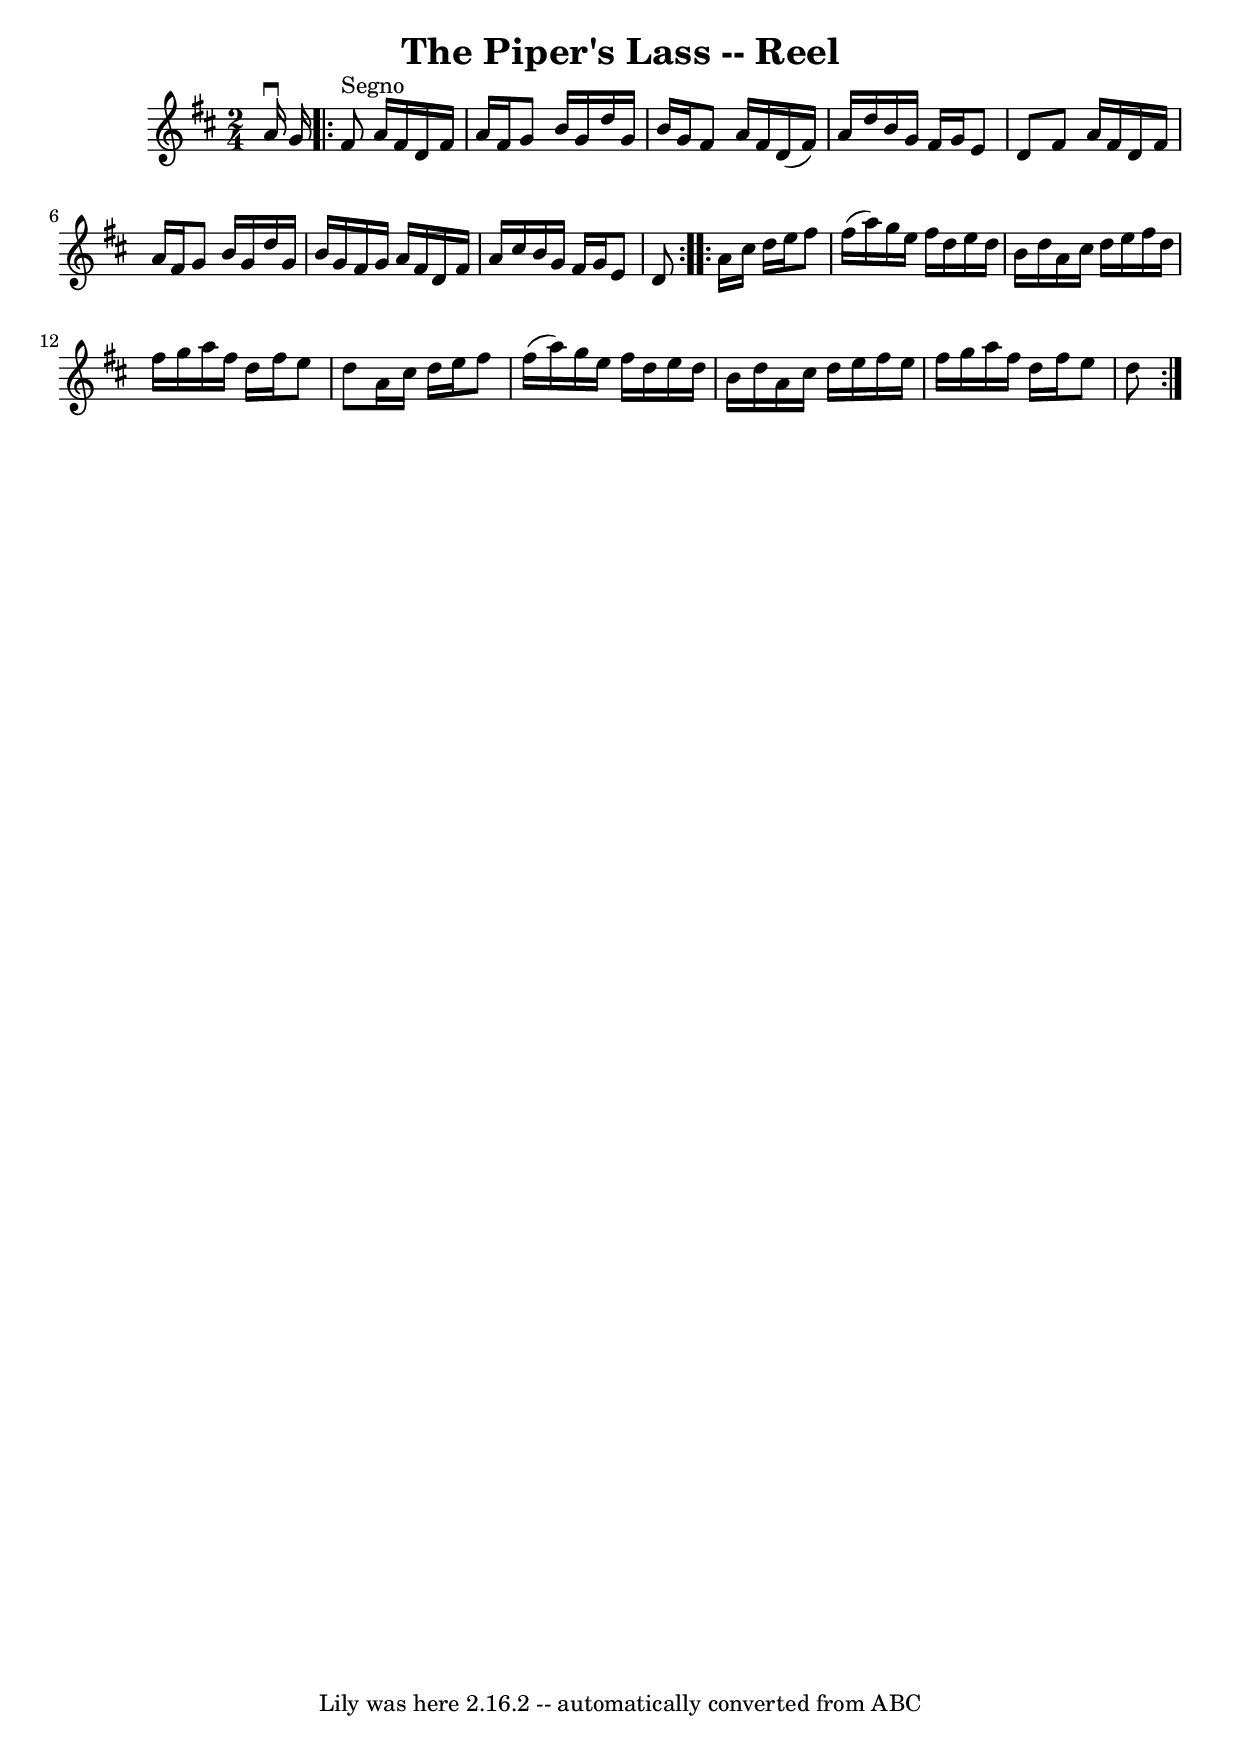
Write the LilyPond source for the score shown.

\version "2.7.40"
\include "Mammoth.ily"
\header {
	book = "Ryan's Mammoth Collection"
	crossRefNumber = "1"
	footnotes = ""
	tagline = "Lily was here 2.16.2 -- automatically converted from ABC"
	title = "The Piper's Lass -- Reel"
}
voicedefault =  {
\set Score.defaultBarType = "empty"

\time 2/4 \key d \major a'16^\downbow g'16    \repeat volta 2 { fis'8 
^"Segno" a'16 fis'16 d'16 fis'16 a'16 fis'16  |
 g'8   
 b'16 g'16 d''16 g'16 b'16 g'16  |
 fis'8 a'16    
fis'16 d'16 (fis'16) a'16 d''16  |
 b'16 g'16    
fis'16 g'16 e'8 d'8  |
 fis'8 a'16 fis'16 d'16    
fis'16 a'16 fis'16  |
 g'8 b'16 g'16 d''16 g'16    
b'16 g'16  |
 fis'16 g'16 a'16 fis'16 d'16 fis'16    
a'16 cis''16  |
 b'16 g'16 fis'16 g'16 e'8 d'8  
} \repeat volta 2 { a'16 cis''16 d''16 e''16 fis''8 fis''16 
(a''16) |
 g''16 e''16 fis''16 d''16 e''16 d''16   
 b'16 d''16  |
 a'16 cis''16 d''16 e''16 fis''16    
d''16 fis''16 g''16  |
 a''16 fis''16 d''16 fis''16    
e''8 d''8  |
 a'16 cis''16 d''16 e''16 fis''8    
fis''16 (a''16) |
 g''16 e''16 fis''16 d''16 e''16    
d''16 b'16 d''16  |
 a'16 cis''16 d''16 e''16 fis''16 
 e''16 fis''16 g''16  |
 a''16 fis''16 d''16 fis''16   
 e''8 d''8    }   
}

\score{
    <<

	\context Staff="default"
	{
	    \voicedefault 
	}

    >>
	\layout {
	}
	\midi {}
}
